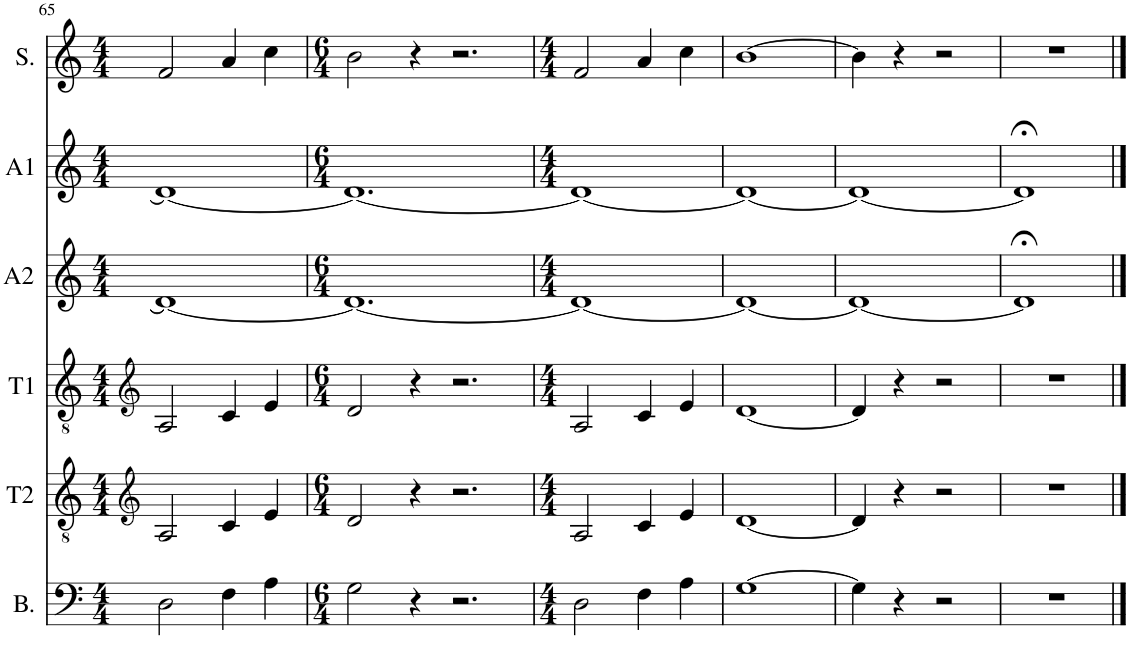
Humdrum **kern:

**kern	**kern	**kern	**kern	**kern	**kern
*part6	*part5	*part4	*part3	*part2	*part1
*staff6	*staff5	*staff4	*staff3	*staff2	*staff1
*I"Bass	*I"Tenor 2	*I"Tenor 1	*I"Alto 2	*I"Alto 1	*I"Soprano
*I'B.	*I'T2	*I'T1	*I'A2	*I'A1	*I'S.
!!LO:PB:g=z
*clefF4	*clefG2	*clefG2	*clefG2	*clefG2	*clefG2
*k[]	*k[]	*k[]	*k[]	*k[]	*k[]
*M4/4	*M4/4	*M4/4	*M4/4	*M4/4	*M4/4
=65	=65	=65	=65	=65	=65
2D\	2A/	2A/	1d_	1d_	2f/
4F\	4c/	4c/	.	.	4a/
4A\	4e/	4e/	.	.	4cc\
=66	=66	=66	=66	=66	=66
*M6/4	*M6/4	*M6/4	*M6/4	*M6/4	*M6/4
2G\	2d/	2d/	1.d_	1.d_	2b\
4r	4r	4r	.	.	4r
2.r	2.r	2.r	.	.	2.r
=67	=67	=67	=67	=67	=67
*M4/4	*M4/4	*M4/4	*M4/4	*M4/4	*M4/4
2D\	2A/	2A/	1d_	1d_	2f/
4F\	4c/	4c/	.	.	4a/
4A\	4e/	4e/	.	.	4cc\
=68	=68	=68	=68	=68	=68
[1G	[1d	[1d	1d_	1d_	[1b
=69	=69	=69	=69	=69	=69
4G\]	4d/]	4d/]	1d_	1d_	4b\]
4r	4r	4r	.	.	4r
2r	2r	2r	.	.	2r
=70	=70	=70	=70	=70	=70
1r	1r	1r	1d;<]	1d;<]	1r
==	==	==	==	==	==
*-	*-	*-	*-	*-	*-
